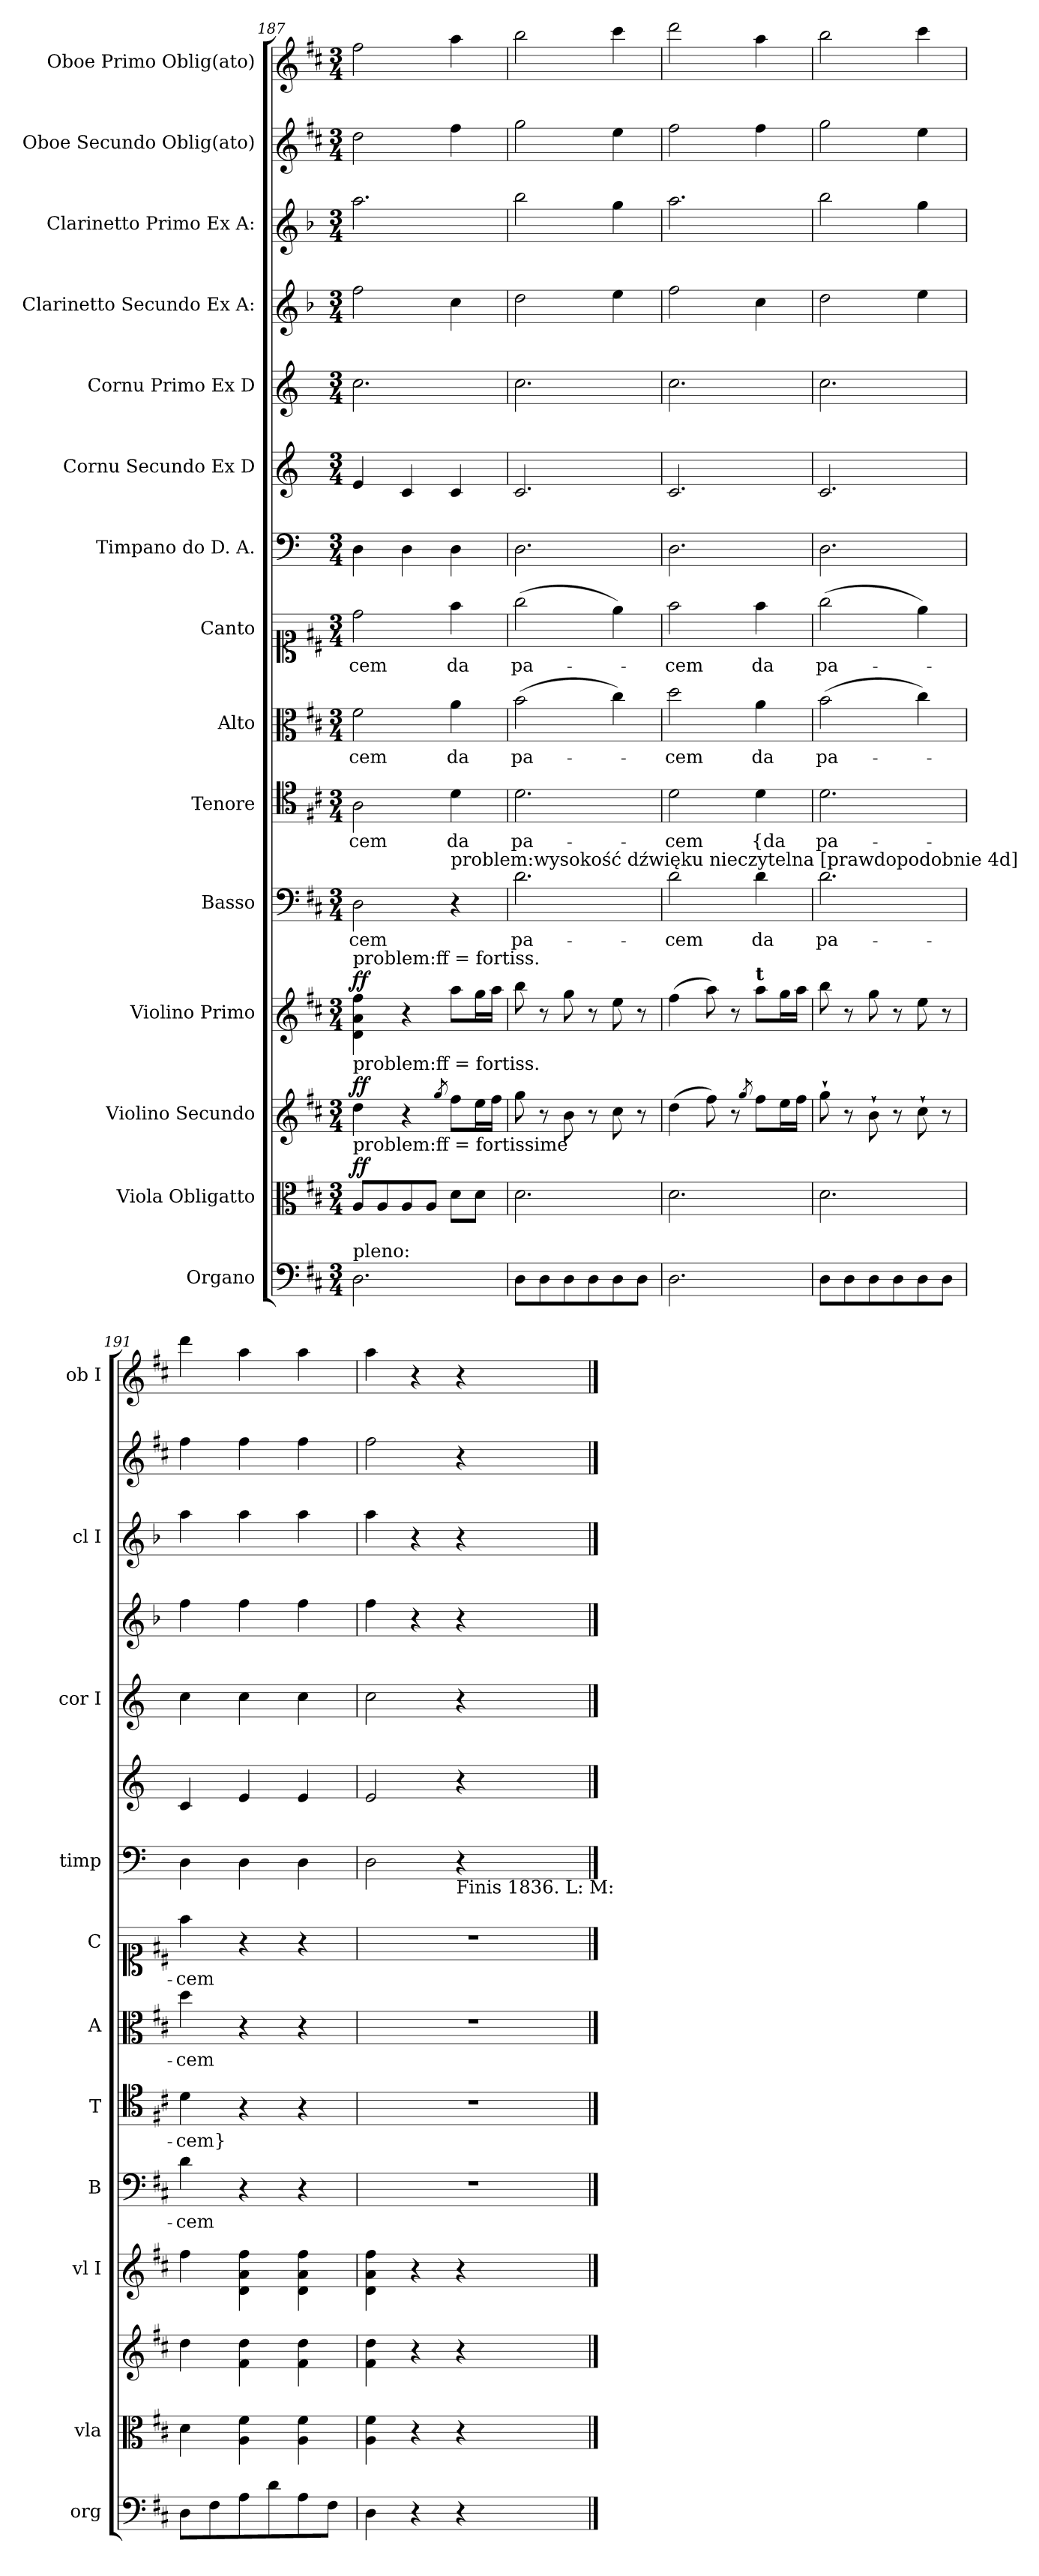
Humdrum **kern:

**kern	**kern	**dynam	**kern	**dynam	**kern	**dynam	**kern	**text	**kern	**text	**kern	**text	**kern	**text	**kern	**kern	**kern	**kern	**kern	**kern	**kern
*part15	*part14	*part14	*part13	*part13	*part12	*part12	*part11	*part11	*part10	*part10	*part9	*part9	*part8	*part8	*part7	*part6	*part5	*part4	*part3	*part2	*part1
*staff15	*staff14	*staff14	*staff13	*staff13	*staff12	*staff12	*staff11	*staff11	*staff10	*staff10	*staff9	*staff9	*staff8	*staff8	*staff7	*staff6	*staff5	*staff4	*staff3	*staff2	*staff1
*I"Organo	*I"Viola Obligatto	*	*I"Violino Secundo	*	*I"Violino Primo	*	*I"Basso	*	*I"Tenore	*	*I"Alto	*	*I"Canto	*	*I"Timpano do D. A.	*I"Cornu Secundo Ex D	*I"Cornu Primo Ex D	*I"Clarinetto Secundo Ex A:	*I"Clarinetto Primo Ex A:	*I"Oboe Secundo Oblig(ato)	*I"Oboe Primo Oblig(ato)
*I'org	*I'vla	*	*	*	*I'vl I	*	*I'B	*	*I'T	*	*I'A	*	*I'C	*	*I'timp	*	*I'cor I	*	*I'cl I	*	*I'ob I
*clefF4	*clefC3	*	*clefG2	*	*clefG2	*	*clefF4	*	*clefC4	*	*clefC3	*	*clefC1	*	*clefF4	*clefG2	*clefG2	*clefG2	*clefG2	*clefG2	*clefG2
*	*	*	*	*	*	*	*	*	*	*	*	*	*	*	*	*ITrd6c10	*ITrd6c10	*ITrd2c3	*ITrd2c3	*	*
*k[f#c#]	*k[f#c#]	*	*k[f#c#]	*	*k[f#c#]	*	*k[f#c#]	*	*k[f#c#]	*	*k[f#c#]	*	*k[f#c#]	*	*k[]	*k[f#c#]	*k[f#c#]	*k[f#c#]	*k[f#c#]	*k[f#c#]	*k[f#c#]
*M3/4	*M3/4	*	*M3/4	*	*M3/4	*	*M3/4	*	*M3/4	*	*M3/4	*	*M3/4	*	*M3/4	*M3/4	*M3/4	*M3/4	*M3/4	*M3/4	*M3/4
=187	=187	=187	=187	=187	=187	=187	=187	=187	=187	=187	=187	=187	=187	=187	=187	=187	=187	=187	=187	=187	=187
!	!	!	!	!	!LO:TX:a:t=problem&colon;ff = fortiss.	!	!	!	!	!	!	!	!	!	!	!	!	!	!	!	!
!	!	!	!LO:TX:a:t=problem&colon;ff = fortiss.	!	!	!	!	!	!	!	!	!	!	!	!	!	!	!	!	!	!
!	!LO:TX:a:t=problem&colon;ff = fortissime	!	!	!	!	!	!	!	!	!	!	!	!	!	!	!	!	!	!	!	!
!LO:TX:a:t=pleno&colon;	!	!	!	!	!	!	!	!	!	!	!	!	!	!	!	!	!	!	!	!	!
!	!	!LO:DY:a	!	!LO:DY:a	!	!LO:DY:a	!	!	!	!	!	!	!	!	!	!	!	!	!	!	!
2.D\	8A/L	ff	4dd\	ff	4d\ 4a\ 4ff#\	ff	2D\	-cem	2A\	-cem	2f#\	-cem	2dd\	-cem	4D\	4F#/	2.d\	2dd\	2.ff#\	2dd\	2ff#\
.	8A/	.	.	.	.	.	.	.	.	.	.	.	.	.	.	.	.	.	.	.	.
.	8A/	.	4r	.	4r	.	.	.	.	.	.	.	.	.	4D\	4D/	.	.	.	.	.
.	8A/J	.	.	.	.	.	.	.	.	.	.	.	.	.	.	.	.	.	.	.	.
.	.	.	8qgg/	.	.	.	.	.	.	.	.	.	.	.	.	.	.	.	.	.	.
!	!	!	!	!	!	!	!LO:TX:a:t=problem&colon;wysokość dźwięku nieczytelna [prawdopodobnie 4d]	!	!	!	!	!	!	!	!	!	!	!	!	!	!
.	8d\L	.	8ff#\L	.	8aa\L	.	4r	.	4d\	da	4a\	da	4ff#\	da	4D\	4D/	.	4a\	.	4ff#\	4aa\
.	8d\J	.	16ee\L	.	16gg\L	.	.	.	.	.	.	.	.	.	.	.	.	.	.	.	.
.	.	.	16ff#\JJ	.	16aa\JJ	.	.	.	.	.	.	.	.	.	.	.	.	.	.	.	.
=188	=188	=188	=188	=188	=188	=188	=188	=188	=188	=188	=188	=188	=188	=188	=188	=188	=188	=188	=188	=188	=188
8D\L	2.d\	.	8gg\	.	8bb\	.	2.d\	pa-	2.d\	pa-	(2b\	pa-	(2gg\	pa-	2.D\	2.D/	2.d\	2b\	2gg\	2gg\	2bb\
8D\	.	.	8r	.	8r	.	.	.	.	.	.	.	.	.	.	.	.	.	.	.	.
8D\	.	.	8b\	.	8gg\	.	.	.	.	.	.	.	.	.	.	.	.	.	.	.	.
8D\	.	.	8r	.	8r	.	.	.	.	.	.	.	.	.	.	.	.	.	.	.	.
8D\	.	.	8cc#\	.	8ee\	.	.	.	.	.	4cc#\)	.	4ee\)	.	.	.	.	4cc#\	4ee\	4ee\	4ccc#\
8D\J	.	.	8r	.	8r	.	.	.	.	.	.	.	.	.	.	.	.	.	.	.	.
=189	=189	=189	=189	=189	=189	=189	=189	=189	=189	=189	=189	=189	=189	=189	=189	=189	=189	=189	=189	=189	=189
2.D\	2.d\	.	(4dd\	.	(4ff#\	.	2d\	-cem	2d\	-cem	2dd\	-cem	2ff#\	-cem	2.D\	2.D/	2.d\	2dd\	2.ff#\	2ff#\	2ddd\
.	.	.	8ff#\)	.	8aa\)	.	.	.	.	.	.	.	.	.	.	.	.	.	.	.	.
.	.	.	8r	.	8r	.	.	.	.	.	.	.	.	.	.	.	.	.	.	.	.
.	.	.	8qgg/	.	.	.	.	.	.	.	.	.	.	.	.	.	.	.	.	.	.
!	!	!	!	!	!LO:TX:a:B:t=t	!	!	!	!	!	!	!	!	!	!	!	!	!	!	!	!
.	.	.	8ff#\L	.	8aa\L	.	4d\	da	4d\	{da	4a\	da	4ff#\	da	.	.	.	4a\	.	4ff#\	4aa\
.	.	.	16ee\L	.	16gg\L	.	.	.	.	.	.	.	.	.	.	.	.	.	.	.	.
.	.	.	16ff#\JJ	.	16aa\JJ	.	.	.	.	.	.	.	.	.	.	.	.	.	.	.	.
=190	=190	=190	=190	=190	=190	=190	=190	=190	=190	=190	=190	=190	=190	=190	=190	=190	=190	=190	=190	=190	=190
8D\L	2.d\	.	8gg`\	.	8bb\	.	2.d\	pa-	2.d\	pa-	(2b\	pa-	(2gg\	pa-	2.D\	2.D/	2.d\	2b\	2gg\	2gg\	2bb\
8D\	.	.	8r	.	8r	.	.	.	.	.	.	.	.	.	.	.	.	.	.	.	.
8D\	.	.	8b`\	.	8gg\	.	.	.	.	.	.	.	.	.	.	.	.	.	.	.	.
8D\	.	.	8r	.	8r	.	.	.	.	.	.	.	.	.	.	.	.	.	.	.	.
8D\	.	.	8cc#`\	.	8ee\	.	.	.	.	.	4cc#\)	.	4ee\)	.	.	.	.	4cc#\	4ee\	4ee\	4ccc#\
8D\J	.	.	8r	.	8r	.	.	.	.	.	.	.	.	.	.	.	.	.	.	.	.
=191	=191	=191	=191	=191	=191	=191	=191	=191	=191	=191	=191	=191	=191	=191	=191	=191	=191	=191	=191	=191	=191
8D\L	4d\	.	4dd\	.	4ff#\	.	4d\	-cem	4d\	-cem}	4dd\	-cem	4ff#\	-cem	4D\	4D/	4d\	4dd\	4ff#\	4ff#\	4ddd\
8F#\	.	.	.	.	.	.	.	.	.	.	.	.	.	.	.	.	.	.	.	.	.
8A\	4A\ 4f#\	.	4f#\ 4dd\	.	4d\ 4a\ 4ff#\	.	4r	.	4r	.	4r	.	4r	.	4D\	4F#/	4d\	4dd\	4ff#\	4ff#\	4aa\
8d\	.	.	.	.	.	.	.	.	.	.	.	.	.	.	.	.	.	.	.	.	.
8A\	4A\ 4f#\	.	4f#\ 4dd\	.	4d\ 4a\ 4ff#\	.	4r	.	4r	.	4r	.	4r	.	4D\	4F#/	4d\	4dd\	4ff#\	4ff#\	4aa\
8F#\J	.	.	.	.	.	.	.	.	.	.	.	.	.	.	.	.	.	.	.	.	.
=192	=192	=192	=192	=192	=192	=192	=192	=192	=192	=192	=192	=192	=192	=192	=192	=192	=192	=192	=192	=192	=192
4D\	4A\ 4f#\	.	4f#\ 4dd\	.	4d\ 4a\ 4ff#\	.	2.r	.	2.r	.	2.r	.	2.r	.	2D\	2F#/	2d\	4dd\	4ff#\	2ff#\	4aa\
4r	4r	.	4r	.	4r	.	.	.	.	.	.	.	.	.	.	.	.	4r	4r	.	4r
!	!	!	!	!	!	!	!	!	!	!	!	!	!	!	!LO:TX:b:t=Finis 1836. L&colon; M&colon;	!	!	!	!	!	!
4r	4r	.	4r	.	4r	.	.	.	.	.	.	.	.	.	4r	4r	4r	4r	4r	4r	4r
==	==	==	==	==	==	==	==	==	==	==	==	==	==	==	==	==	==	==	==	==	==
*-	*-	*-	*-	*-	*-	*-	*-	*-	*-	*-	*-	*-	*-	*-	*-	*-	*-	*-	*-	*-	*-
